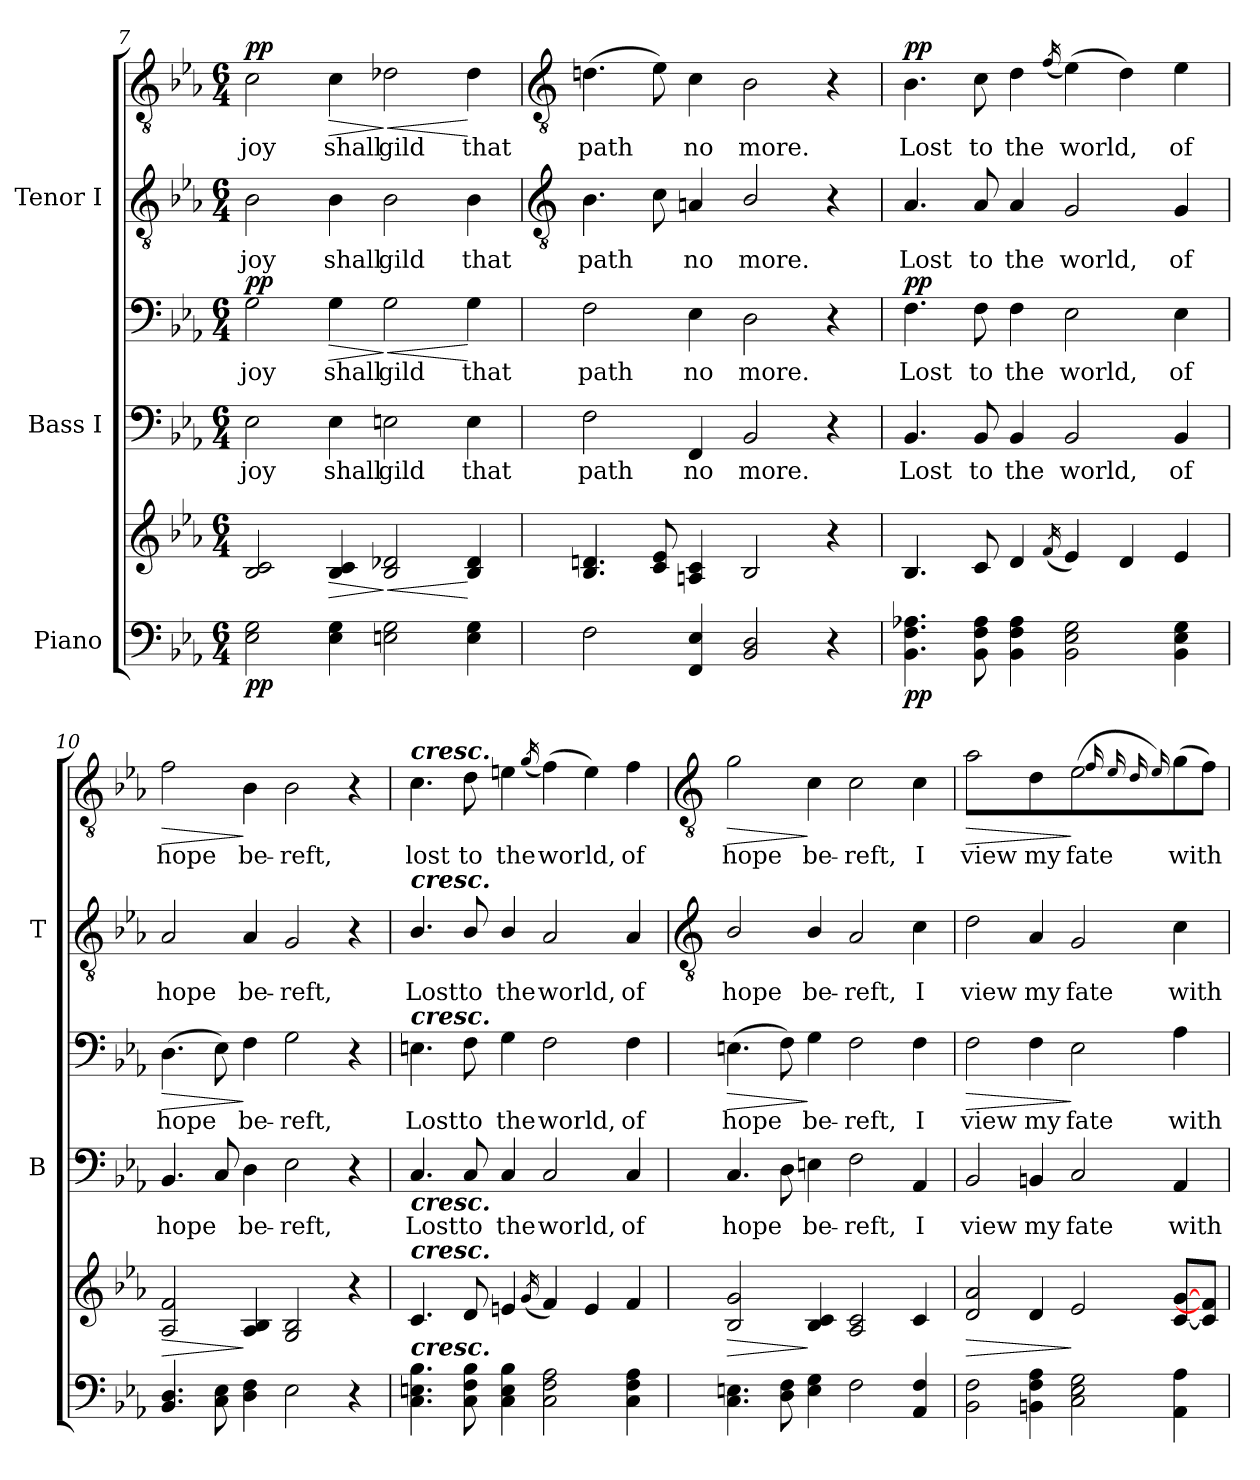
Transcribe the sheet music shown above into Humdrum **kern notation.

**kern	**kern	**dynam	**kern	**text	**kern	**text	**dynam	**kern	**text	**kern	**text	**dynam
*part3	*part3	*part3	*part2	*part2	*part2	*part2	*part2	*part1	*part1	*part1	*part1	*part1
*staff6	*staff5	*staff5/6	*staff4	*staff4	*staff3	*staff3	*staff3/4	*staff2	*staff2	*staff1	*staff1	*staff1/2
*I"Piano	*	*	*I"Bass I	*	*	*	*	*I"Tenor I	*	*	*	*
*	*	*	*I'B	*	*	*	*	*I'T	*	*	*	*
*clefF4	*clefG2	*	*clefF4	*	*clefF4	*	*	*clefGv2	*	*clefGv2	*	*
*k[b-e-a-]	*k[b-e-a-]	*	*k[b-e-a-]	*	*k[b-e-a-]	*	*	*k[b-e-a-]	*	*k[b-e-a-]	*	*
*E-:	*E-:	*	*E-:	*	*E-:	*	*	*E-:	*	*E-:	*	*
*M6/4	*M6/4	*	*M6/4	*	*M6/4	*	*	*M6/4	*	*M6/4	*	*
=7	=7	=7	=7	=7	=7	=7	=7	=7	=7	=7	=7	=7
!	!	!LO:DY:b=2	!	!LO:LY:b	!	!LO:LY:b	!	!	!LO:LY:b	!	!LO:LY:b	!
!	!	!LO:DY:n=1:b	!	!	!	!	!LO:DY:b=2	!	!	!	!	!
!	!	!	!	!	!	!	!LO:DY:n=1:b	!	!	!	!	!LO:DY:b=2
!	!	!	!	!	!	!	!	!	!	!	!	!LO:DY:n=1:b
2E- 2G	2B- 2c	p p	2E-	joy	2G	joy	p p	2B-	joy	2c	joy	p p
!	!	!LO:HP:b	!	!LO:LY:b	!	!LO:LY:b	!LO:HP:b	!	!LO:LY:b	!	!LO:LY:b	!LO:HP:b
4E- 4G	4B- 4c	>	4E-	shall	4G	shall	>	4B-	shall	4c	shall	>
!	!	!LO:HP:n=1:b	!	!LO:LY:b	!	!LO:LY:b	!LO:HP:n=1:b	!	!LO:LY:b	!	!LO:LY:b	!LO:HP:n=1:b
2En 2G	2B- 2d-X	] <	2En	gild	2G	gild	] <	2B-	gild	2d-X	gild	] <
!	!	!	!	!LO:LY:b	!	!LO:LY:b	!	!	!LO:LY:b	!	!LO:LY:b	!
4E 4G	4B- 4d-	[	4E	that	4G	that	[	4B-	that	4d-	that	[
!!LO:LB:g=z
=8	=8	=8	=8	=8	=8	=8	=8	=8	=8	=8	=8	=8
*	*	*	*	*	*	*	*	*clefGv2	*	*clefGv2	*	*
!	!	!	!	!LO:LY:b	!	!LO:LY:b	!	!	!LO:LY:b	!	!LO:LY:b	!
2F	4.B- 4.dn	.	2F	path	2F	path	.	4.B-	path	(>4.dn	path	.
.	8c 8e-	.	.	.	.	.	.	8c	.	8e-)	.	.
!	!	!	!	!LO:LY:b	!	!LO:LY:b	!	!	!LO:LY:b	!	!LO:LY:b	!
4FF 4E-	4An 4c	.	4FF	no	4E-	no	.	4An	no	4c	no	.
!	!	!	!	!LO:LY:b	!	!LO:LY:b	!	!	!LO:LY:b	!	!LO:LY:b	!
2BB- 2D	2B-	.	2BB-	more.	2D	more.	.	2B-/	more.	2B-	more.	.
4r	4r	.	4r	.	4r	.	.	4r	.	4r	.	.
=9	=9	=9	=9	=9	=9	=9	=9	=9	=9	=9	=9	=9
!	!	!LO:DY:b=2	!	!LO:LY:b	!	!LO:LY:b	!	!	!LO:LY:b	!	!LO:LY:b	!
!	!	!LO:DY:n=1:b	!	!	!	!	!LO:DY:b=2	!	!	!	!	!
!	!	!	!	!	!	!	!LO:DY:n=1:b	!	!	!	!	!LO:DY:b=2
!	!	!	!	!	!	!	!	!	!	!	!	!LO:DY:n=1:b
4.BB- 4.F 4.A-X	4.B-	p p	4.BB-	Lost	4.F	Lost	p p	4.A-	Lost	4.B-	Lost	p p
!	!	!	!	!LO:LY:b	!	!LO:LY:b	!	!	!LO:LY:b	!	!LO:LY:b	!
8BB- 8F 8A-	8c	.	8BB-	to	8F	to	.	8A-	to	8c	to	.
!	!	!	!	!LO:LY:b	!	!LO:LY:b	!	!	!LO:LY:b	!	!LO:LY:b	!
4BB- 4F 4A-	4d	.	4BB-	the	4F	the	.	4A-	the	4d	the	.
.	(<16qf/	.	.	.	.	.	.	.	.	(>16qf/	.	.
!	!	!	!	!LO:LY:b	!	!LO:LY:b	!	!	!LO:LY:b	!	!LO:LY:b	!
2BB- 2E- 2G	4e-)	.	2BB-	world,	2E-	world,	.	2G	world,	(>4e-)	world,	.
.	4d	.	.	.	.	.	.	.	.	4d)	.	.
!	!	!	!	!LO:LY:b	!	!LO:LY:b	!	!	!LO:LY:b	!	!LO:LY:b	!
4BB- 4E- 4G	4e-	.	4BB-	of	4E-	of	.	4G	of	4e-	of	.
=10	=10	=10	=10	=10	=10	=10	=10	=10	=10	=10	=10	=10
!	!	!LO:HP:b	!	!LO:LY:b	!	!LO:LY:b	!LO:HP:b	!	!LO:LY:b	!	!LO:LY:b	!LO:HP:b
4.BB- 4.D	2A- 2f	>	4.BB-	hope	(>4.D	hope	>	2A-	hope	2f	hope	>
8C 8E-	.	.	8C	.	8E-)	.	.	.	.	.	.	.
!	!	!	!	!LO:LY:b	!	!LO:LY:b	!	!	!LO:LY:b	!	!LO:LY:b	!
4D 4F	4A- 4B-	]	4D	be-	4F	be-	]	4A-	be-	4B-	be-	]
!	!	!	!	!LO:LY:b	!	!LO:LY:b	!	!	!LO:LY:b	!	!LO:LY:b	!
2E-	2G 2B-	.	2E-	-reft,	2G	-reft,	.	2G	-reft,	2B-	-reft,	.
4r	4r	.	4r	.	4r	.	.	4r	.	4r	.	.
=11	=11	=11	=11	=11	=11	=11	=11	=11	=11	=11	=11	=11
!	!	!	!	!	!	!	!	!	!	!LO:TX:a:Bi:t=cresc.	!	!
!	!	!	!	!	!	!	!	!LO:TX:a:Bi:t=cresc.	!	!	!	!
!	!	!	!	!	!LO:TX:a:Bi:t=cresc.	!	!	!	!	!	!	!
!	!	!	!LO:TX:b:Bi:t=cresc.	!	!	!	!	!	!	!	!	!
!	!LO:TX:a:Bi:t=cresc.	!	!	!	!	!	!	!	!	!	!	!
!LO:TX:a:Bi:t=cresc.	!	!	!	!	!	!	!	!	!	!	!	!
!	!	!	!	!LO:LY:b	!	!LO:LY:b	!	!	!LO:LY:b	!	!LO:LY:b	!
4.C 4.En 4.B-	4.c	.	4.C	Lost	4.En	Lost	.	4.B-/	Lost	4.c	lost	.
!	!	!	!	!LO:LY:b	!	!LO:LY:b	!	!	!LO:LY:b	!	!LO:LY:b	!
8C 8F 8B-	8d	.	8C	to	8F	to	.	8B-/	to	8d	to	.
!	!	!	!	!LO:LY:b	!	!LO:LY:b	!	!	!LO:LY:b	!	!LO:LY:b	!
4C 4E 4B-	4en	.	4C	the	4G	the	.	4B-/	the	4en	the	.
.	(<16qg/	.	.	.	.	.	.	.	.	(>16qg/	.	.
!	!	!	!	!LO:LY:b	!	!LO:LY:b	!	!	!LO:LY:b	!	!LO:LY:b	!
2C 2F 2A-	4f)	.	2C	world,	2F	world,	.	2A-	world,	(>4f)	world,	.
.	4e	.	.	.	.	.	.	.	.	4e)	.	.
!	!	!	!	!LO:LY:b	!	!LO:LY:b	!	!	!LO:LY:b	!	!LO:LY:b	!
4C 4F 4A-	4f	.	4C	of	4F	of	.	4A-	of	4f	of	.
!!LO:LB:g=z
=12	=12	=12	=12	=12	=12	=12	=12	=12	=12	=12	=12	=12
*	*	*	*	*	*	*	*	*clefGv2	*	*clefGv2	*	*
!	!	!LO:HP:b	!	!LO:LY:b	!	!LO:LY:b	!LO:HP:b	!	!LO:LY:b	!	!LO:LY:b	!LO:HP:b
4.C 4.En	2B- 2g	>	4.C	hope	(>4.En	hope	>	2B-/	hope	2g	hope	>
8D 8F	.	.	8D	.	8F)	.	.	.	.	.	.	.
!	!	!	!	!LO:LY:b	!	!LO:LY:b	!	!	!LO:LY:b	!	!LO:LY:b	!
4E 4G	4B- 4c	]	4En	be-	4G	be-	]	4B-/	be-	4c	be-	]
!	!	!	!	!LO:LY:b	!	!LO:LY:b	!	!	!LO:LY:b	!	!LO:LY:b	!
2F	2A- 2c	.	2F	-reft,	2F	-reft,	.	2A-	-reft,	2c	-reft,	.
!	!	!	!	!LO:LY:b	!	!LO:LY:b	!	!	!LO:LY:b	!	!LO:LY:b	!
4AA- 4F	4c	.	4AA-	I	4F	I	.	4c	I	4c	I	.
=13	=13	=13	=13	=13	=13	=13	=13	=13	=13	=13	=13	=13
!	!	!LO:HP:b	!	!LO:LY:b	!	!LO:LY:b	!LO:HP:b	!	!LO:LY:b	!	!LO:LY:b	!LO:HP:b
2BB- 2F	2d 2a-	>	2BB-	view	2F	view	>	2d	view	2a-	view	>
!	!	!	!	!LO:LY:b	!	!LO:LY:b	!	!	!LO:LY:b	!	!LO:LY:b	!
4BBn 4F 4A-	4d	.	4BBn	my	4F	my	.	4A-	my	4d	my	.
!	!	!	!	!LO:LY:b	!	!LO:LY:b	!	!	!LO:LY:b	!	!LO:LY:b	!
2C 2E- 2G	2e-	]	2C	fate	2E-	fate	]	2G	fate	(<2e-	fate	]
.	.	.	.	.	.	.	.	.	.	16qqf/LL	.	.
.	.	.	.	.	.	.	.	.	.	16qqe-/	.	.
.	.	.	.	.	.	.	.	.	.	16qqd/	.	.
.	.	.	.	.	.	.	.	.	.	16qqe-/)	.	.
!	!	!	!	!LO:LY:b	!	!LO:LY:b	!	!	!LO:LY:b	!	!LO:LY:b	!
4AA- 4A-	[8c [8gL	.	4AA-	with	4A-	with	.	4c	with	(>8g	with	.
.	8c] 8f]J	.	.	.	.	.	.	.	.	8fJ)	.	.
=	=	=	=	=	=	=	=	=	=	=	=	=
*-	*-	*-	*-	*-	*-	*-	*-	*-	*-	*-	*-	*-
